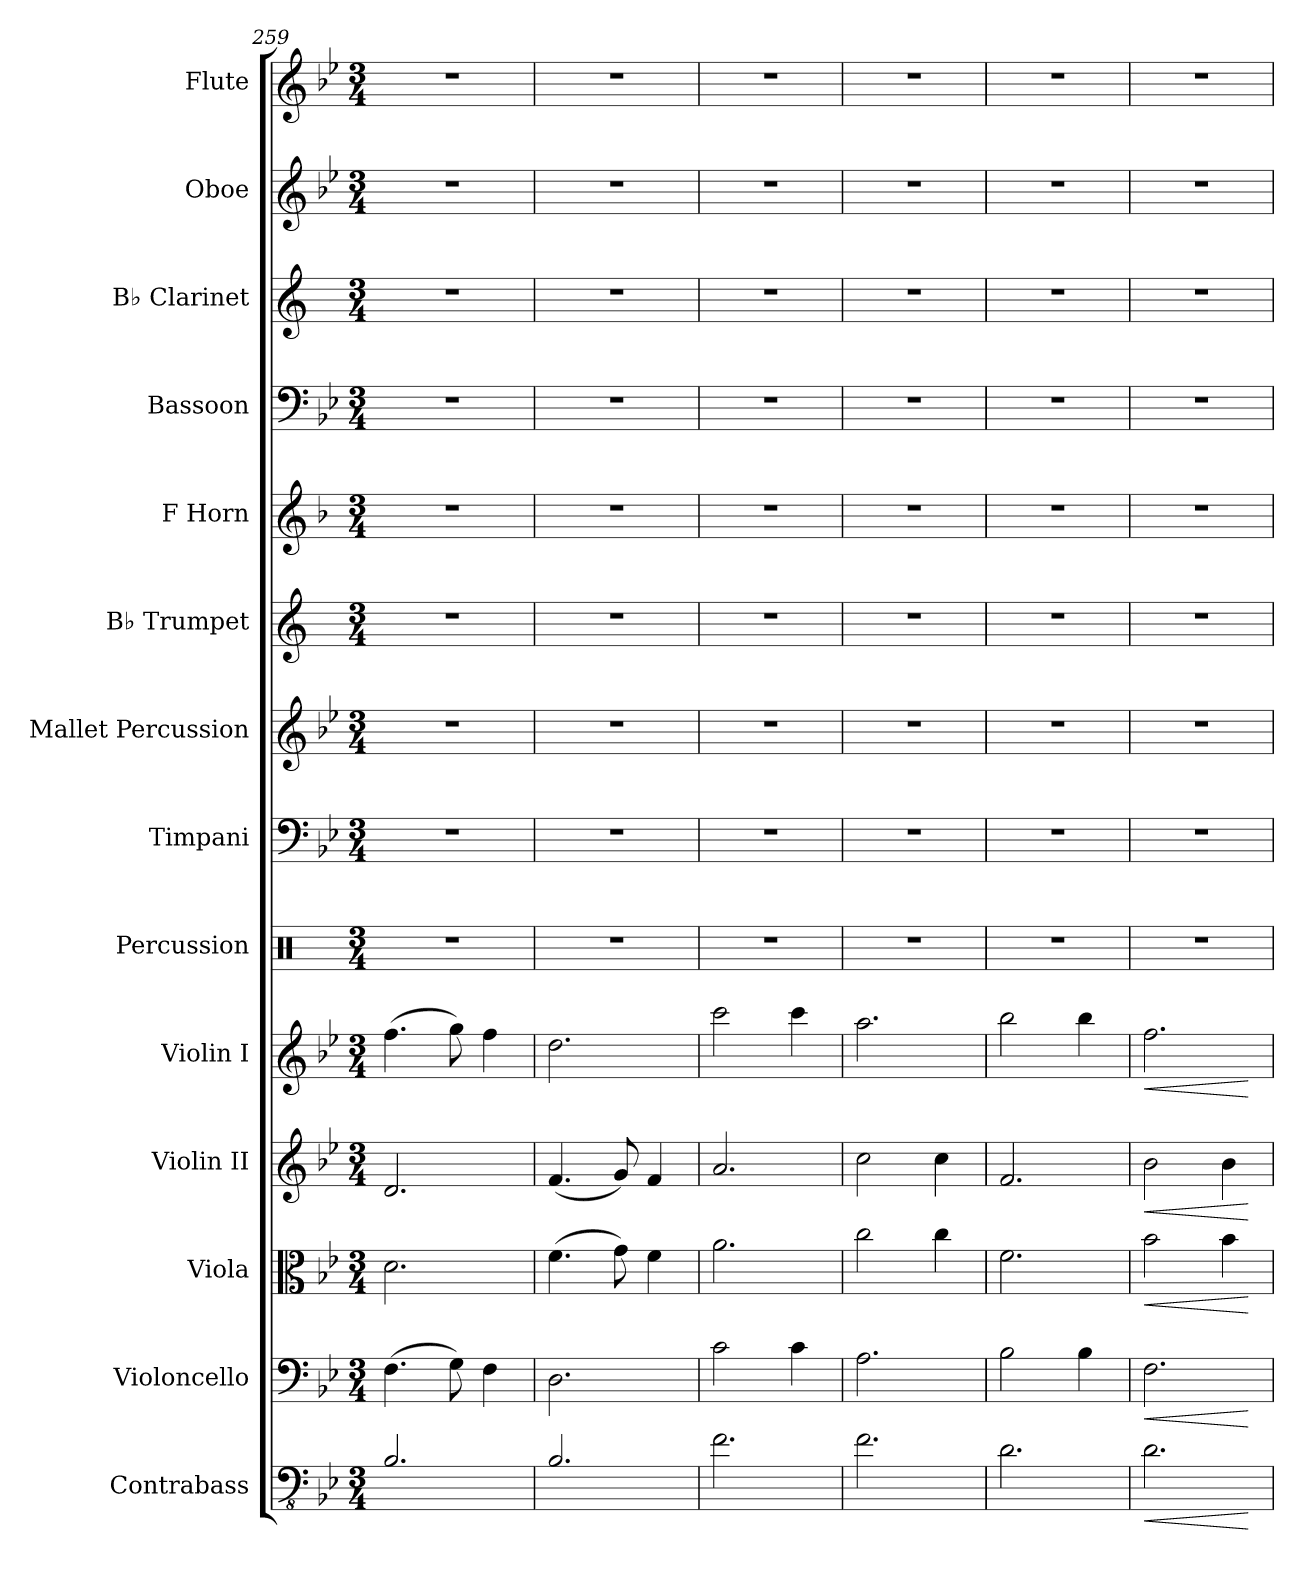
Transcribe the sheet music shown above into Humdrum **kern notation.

**kern	**dynam	**kern	**dynam	**kern	**dynam	**kern	**dynam	**kern	**dynam	**kern	**kern	**kern	**kern	**kern	**kern	**kern	**kern	**kern
*part14	*part14	*part13	*part13	*part12	*part12	*part11	*part11	*part10	*part10	*part9	*part8	*part7	*part6	*part5	*part4	*part3	*part2	*part1
*staff14	*staff14	*staff13	*staff13	*staff12	*staff12	*staff11	*staff11	*staff10	*staff10	*staff9	*staff8	*staff7	*staff6	*staff5	*staff4	*staff3	*staff2	*staff1
*I"Contrabass	*	*I"Violoncello	*	*I"Viola	*	*I"Violin II	*	*I"Violin I	*	*I"Percussion	*I"Timpani	*I"Mallet Percussion	*I"B♭ Trumpet	*I"F Horn	*I"Bassoon	*I"B♭ Clarinet	*I"Oboe	*I"Flute
*I'Cb.	*	*I'Vc.	*	*I'Vla.	*	*I'Vln. II	*	*I'Vln. I	*	*I'Perc.	*I'Timp.	*I'Mlt. Perc.	*I'B♭ Tpt.	*I'F Hn.	*I'Bsn.	*I'B♭ Cl.	*I'Ob.	*I'Fl.
*clefFv4	*	*clefF4	*	*clefC3	*	*clefG2	*	*clefG2	*	*clefX	*clefF4	*clefG2	*clefG2	*clefG2	*clefF4	*clefG2	*clefG2	*clefG2
*ITrd7c12	*	*	*	*	*	*	*	*	*	*	*	*ITrd-14c-24	*ITrd1c2	*ITrd4c7	*	*ITrd1c2	*	*
*k[b-e-]	*	*k[b-e-]	*	*k[b-e-]	*	*k[b-e-]	*	*k[b-e-]	*	*k[]	*k[b-e-]	*k[b-e-]	*k[b-e-]	*k[b-e-]	*k[b-e-]	*k[b-e-]	*k[b-e-]	*k[b-e-]
*M3/4	*	*M3/4	*	*M3/4	*	*M3/4	*	*M3/4	*	*M3/4	*M3/4	*M3/4	*M3/4	*M3/4	*M3/4	*M3/4	*M3/4	*M3/4
=259	=259	=259	=259	=259	=259	=259	=259	=259	=259	=259	=259	=259	=259	=259	=259	=259	=259	=259
2.BBB-/	.	(4.F\	.	2.d\	.	2.d/	.	(4.ff\	.	2.r	2.r	2.r	2.r	2.r	2.r	2.r	2.r	2.r
.	.	8G\)	.	.	.	.	.	8gg\)	.	.	.	.	.	.	.	.	.	.
.	.	4F\	.	.	.	.	.	4ff\	.	.	.	.	.	.	.	.	.	.
=260	=260	=260	=260	=260	=260	=260	=260	=260	=260	=260	=260	=260	=260	=260	=260	=260	=260	=260
2.BBB-/	.	2.D\	.	(4.f\	.	(4.f/	.	2.dd\	.	2.r	2.r	2.r	2.r	2.r	2.r	2.r	2.r	2.r
.	.	.	.	8g\)	.	8g/)	.	.	.	.	.	.	.	.	.	.	.	.
.	.	.	.	4f\	.	4f/	.	.	.	.	.	.	.	.	.	.	.	.
=261	=261	=261	=261	=261	=261	=261	=261	=261	=261	=261	=261	=261	=261	=261	=261	=261	=261	=261
2.FF\	.	2c\	.	2.a\	.	2.a/	.	2ccc\	.	2.r	2.r	2.r	2.r	2.r	2.r	2.r	2.r	2.r
.	.	4c\	.	.	.	.	.	4ccc\	.	.	.	.	.	.	.	.	.	.
=262	=262	=262	=262	=262	=262	=262	=262	=262	=262	=262	=262	=262	=262	=262	=262	=262	=262	=262
2.FF\	.	2.A\	.	2cc\	.	2cc\	.	2.aa\	.	2.r	2.r	2.r	2.r	2.r	2.r	2.r	2.r	2.r
.	.	.	.	4cc\	.	4cc\	.	.	.	.	.	.	.	.	.	.	.	.
=263	=263	=263	=263	=263	=263	=263	=263	=263	=263	=263	=263	=263	=263	=263	=263	=263	=263	=263
2.DD\	.	2B-\	.	2.f\	.	2.f/	.	2bb-\	.	2.r	2.r	2.r	2.r	2.r	2.r	2.r	2.r	2.r
.	.	4B-\	.	.	.	.	.	4bb-\	.	.	.	.	.	.	.	.	.	.
=264	=264	=264	=264	=264	=264	=264	=264	=264	=264	=264	=264	=264	=264	=264	=264	=264	=264	=264
!	!LO:HP:b	!	!LO:HP:b	!	!LO:HP:b	!	!LO:HP:b	!	!LO:HP:b	!	!	!	!	!	!	!	!	!
2.DD\	<	2.F\	<	2b-\	<	2b-\	<	2.ff\	<	2.r	2.r	2.r	2.r	2.r	2.r	2.r	2.r	2.r
.	.	.	.	4b-\	.	4b-\	.	.	.	.	.	.	.	.	.	.	.	.
.	[	.	[	.	[	.	[	.	[	.	.	.	.	.	.	.	.	.
=	=	=	=	=	=	=	=	=	=	=	=	=	=	=	=	=	=	=
*-	*-	*-	*-	*-	*-	*-	*-	*-	*-	*-	*-	*-	*-	*-	*-	*-	*-	*-
